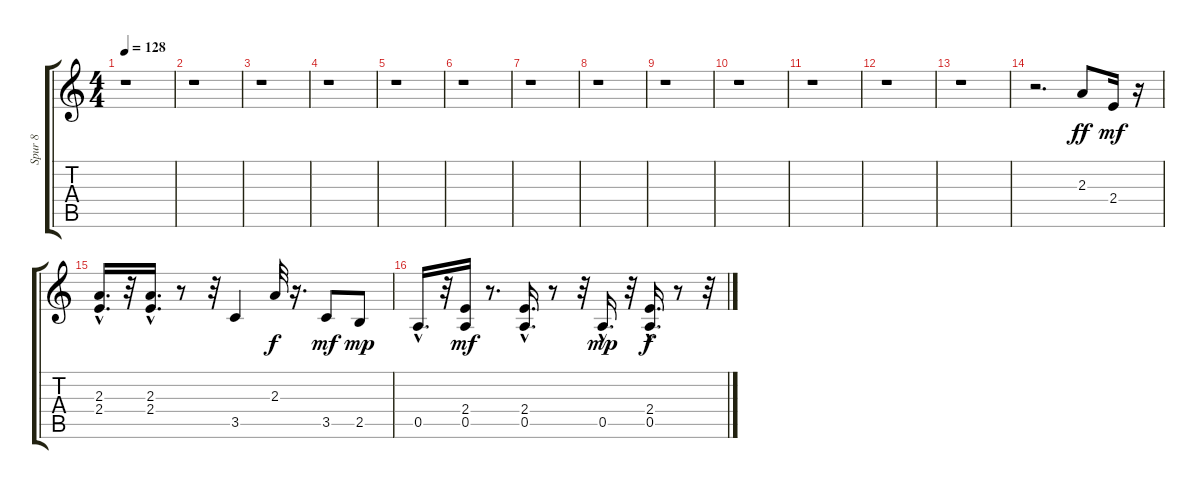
\track ("Spur 8" "Spur 8") {instrument distortionguitar}
\staff {score tabs}
\tuning (E4 B3 G3 D3 A2 E2) {hide}
\ts (4 4)
\tempo 128
\clef g2
\ks c
r.1{dy f} |
r.1 |
r.1 |
r.1 |
r.1 |
r.1 |
r.1 |
r.1 |
r.1 |
r.1 |
r.1 |
r.1 |
r.1 |
r.2{d} 2.3.8{dy ff} 2.4.16{dy mf} r.16 |
(2.3{hac} 2.4{hac}).16{d} r.32 (2.3 2.4{hac}).16{d} r.8 r.32 3.5.4 2.3.32{dy f} r.16{d} 3.5.8{dy mf} 2.5.8{dy mp} |
0.5{hac}.16{d} r.32 (2.4 0.5).16{dy mf} r.8{d} (2.4 0.5{hac}).16{d} r.8 r.32 0.5{hac}.16{d dy mp} r.32 (2.4{hac} 0.5).16{d dy f} r.8 r.32
